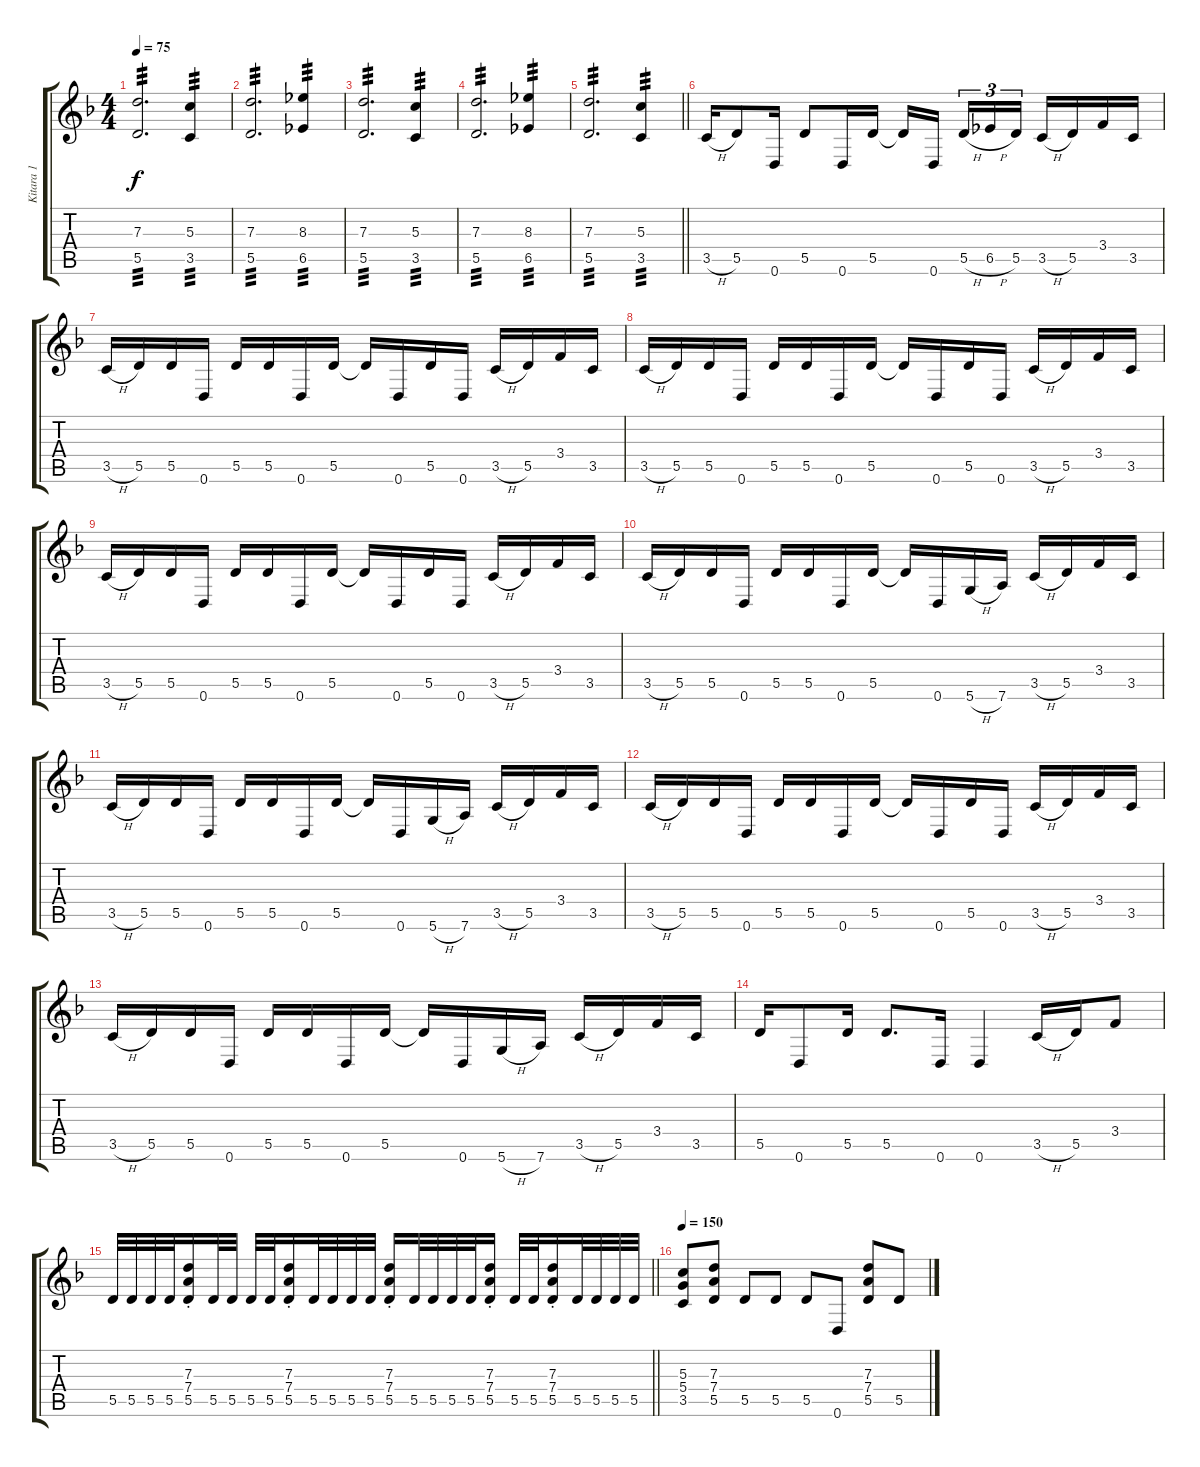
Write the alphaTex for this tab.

\track ("Kitara 1" "Kitara 1") {instrument distortionguitar}
\staff {score tabs}
\tuning (E4 B3 G3 D3 A2 D2) {hide}
\ts (4 4)
\tempo 75
\clef g2
\ks dminor
(7.3 5.5).2{d tp 3 dy f} (5.3 3.5).4{tp 3} |
(7.3 5.5).2{d tp 3} (8.3 6.5).4{tp 3} |
(7.3 5.5).2{d tp 3} (5.3 3.5).4{tp 3} |
(7.3 5.5).2{d tp 3} (8.3 6.5).4{tp 3} |
\barLineRight lightlight
(7.3 5.5).2{d tp 3} (5.3 3.5).4{tp 3} |
3.5{h}.16 5.5.8 0.6.16 5.5.8 0.6.16 5.5.16 5.5{t}.16 0.6.16{beam splitsecondary} 5.5{h}.16{tu (3 2)} 6.5{h}.16{tu (3 2)} 5.5.16{tu (3 2)} 3.5{h}.16 5.5.16 3.4.16 3.5.16 |
3.5{h}.16 5.5.16 5.5.16 0.6.16 5.5.16 5.5.16 0.6.16 5.5.16 5.5{t}.16 0.6.16 5.5.16 0.6.16 3.5{h}.16 5.5.16 3.4.16 3.5.16 |
3.5{h}.16 5.5.16 5.5.16 0.6.16 5.5.16 5.5.16 0.6.16 5.5.16 5.5{t}.16 0.6.16 5.5.16 0.6.16 3.5{h}.16 5.5.16 3.4.16 3.5.16 |
3.5{h}.16 5.5.16 5.5.16 0.6.16 5.5.16 5.5.16 0.6.16 5.5.16 5.5{t}.16 0.6.16 5.5.16 0.6.16 3.5{h}.16 5.5.16 3.4.16 3.5.16 |
3.5{h}.16 5.5.16 5.5.16 0.6.16 5.5.16 5.5.16 0.6.16 5.5.16 5.5{t}.16 0.6.16 5.6{h}.16 7.6.16 3.5{h}.16 5.5.16 3.4.16 3.5.16 |
3.5{h}.16 5.5.16 5.5.16 0.6.16 5.5.16 5.5.16 0.6.16 5.5.16 5.5{t}.16 0.6.16 5.6{h}.16 7.6.16 3.5{h}.16 5.5.16 3.4.16 3.5.16 |
3.5{h}.16 5.5.16 5.5.16 0.6.16 5.5.16 5.5.16 0.6.16 5.5.16 5.5{t}.16 0.6.16 5.5.16 0.6.16 3.5{h}.16 5.5.16 3.4.16 3.5.16 |
3.5{h}.16 5.5.16 5.5.16 0.6.16 5.5.16 5.5.16 0.6.16 5.5.16 5.5{t}.16 0.6.16 5.6{h}.16 7.6.16 3.5{h}.16 5.5.16 3.4.16 3.5.16 |
5.5.16 0.6.8 5.5.16 5.5.8{d} 0.6.16 0.6.4 3.5{h}.16 5.5.16 3.4.8 |
\barLineRight lightlight
5.5.32 5.5.32 5.5.32 5.5.32 (7.3{st} 7.4{st} 5.5{st}).16 5.5.32 5.5.32 5.5.32 5.5.32 (7.3{st} 7.4{st} 5.5{st}).16 5.5.32 5.5.32 5.5.32 5.5.32 (7.3{st} 7.4{st} 5.5{st}).16 5.5.32 5.5.32 5.5.32 5.5.32 (7.3{st} 7.4{st} 5.5{st}).16 5.5.32 5.5.32 (7.3{st} 7.4{st} 5.5{st}).16 5.5.32 5.5.32 5.5.32 5.5.32 |
\tempo 150
(5.3 5.4 3.5).8 (7.3 7.4 5.5).8 5.5.8 5.5.8 5.5.8 0.6.8 (7.3 7.4 5.5).8 5.5.8
